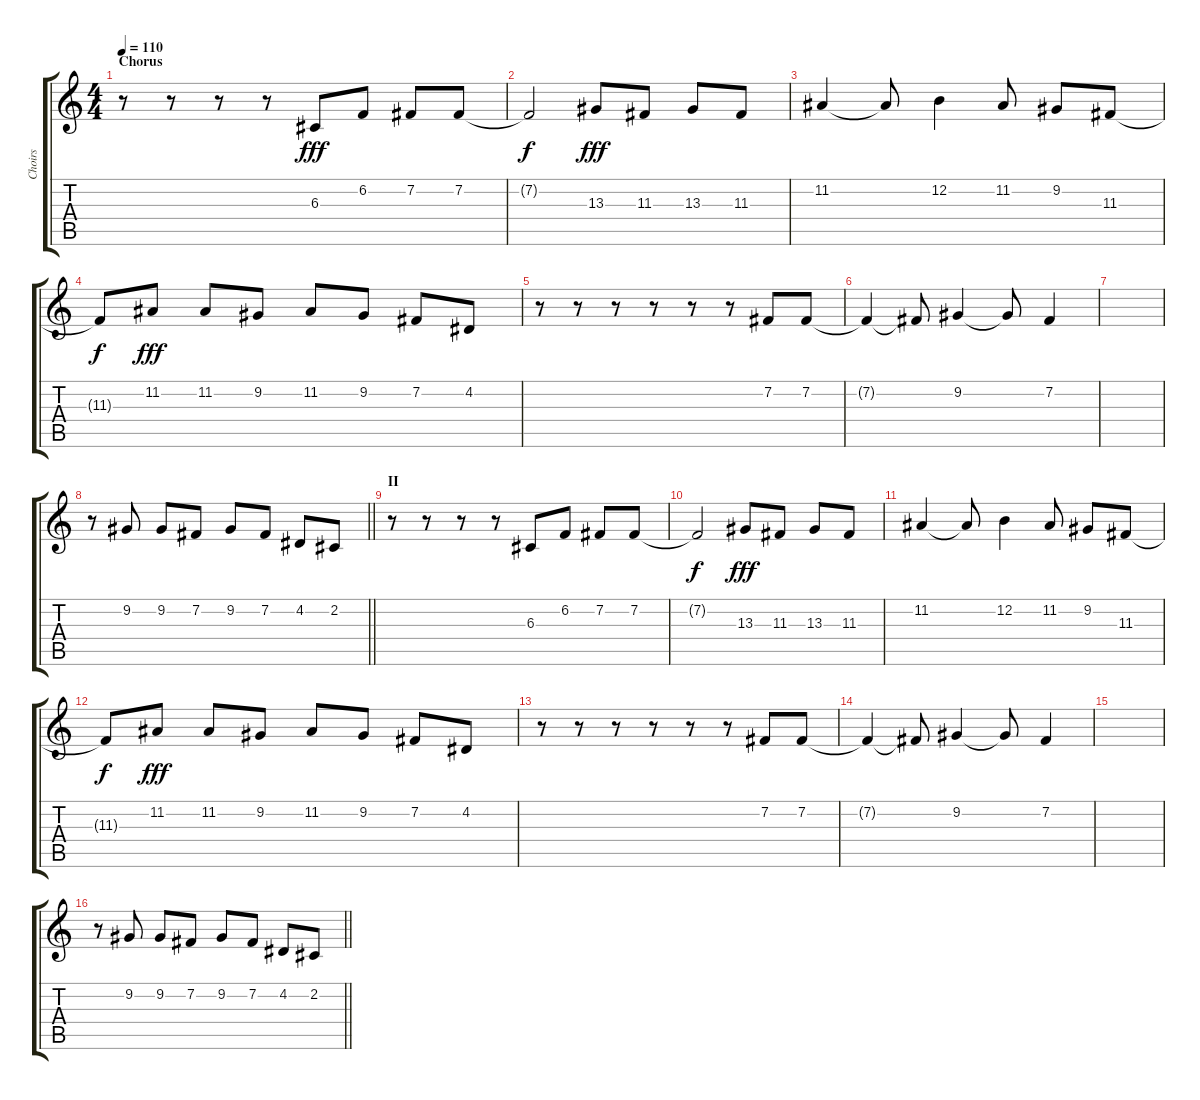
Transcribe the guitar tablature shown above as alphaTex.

\track ("Choirs" "Choirs") {instrument stringensemble1}
\staff {score tabs}
\tuning (E4 B3 G3 D3 A2 E2) {hide}
\ts (4 4)
\section ("" "Chorus")
\tempo 110
\clef g2
\ks c
r.8{dy fff} r.8 r.8 r.8 6.3.8 6.2.8 7.2.8 7.2.8 |
7.2{t}.2{dy f} 13.3.8{dy fff} 11.3.8 13.3.8 11.3.8 |
11.2.4 11.2{t}.8 12.2.4 11.2.8 9.2.8 11.3.8 |
11.3{t}.8{dy f} 11.2.8{dy fff} 11.2.8 9.2.8 11.2.8 9.2.8 7.2.8 4.2.8 |
r.8 r.8 r.8 r.8 r.8 r.8 7.2.8 7.2.8 |
7.2{t}.4 7.2{t}.8 9.2.4 9.2{t}.8 7.2.4 |
|
\barLineRight lightlight
r.8 9.2.8 9.2.8 7.2.8 9.2.8 7.2.8 4.2.8 2.2.8 |
\section ("" "II")
r.8 r.8 r.8 r.8 6.3.8 6.2.8 7.2.8 7.2.8 |
7.2{t}.2{dy f} 13.3.8{dy fff} 11.3.8 13.3.8 11.3.8 |
11.2.4 11.2{t}.8 12.2.4 11.2.8 9.2.8 11.3.8 |
11.3{t}.8{dy f} 11.2.8{dy fff} 11.2.8 9.2.8 11.2.8 9.2.8 7.2.8 4.2.8 |
r.8 r.8 r.8 r.8 r.8 r.8 7.2.8 7.2.8 |
7.2{t}.4 7.2{t}.8 9.2.4 9.2{t}.8 7.2.4 |
|
\barLineRight lightlight
r.8 9.2.8 9.2.8 7.2.8 9.2.8 7.2.8 4.2.8 2.2.8
